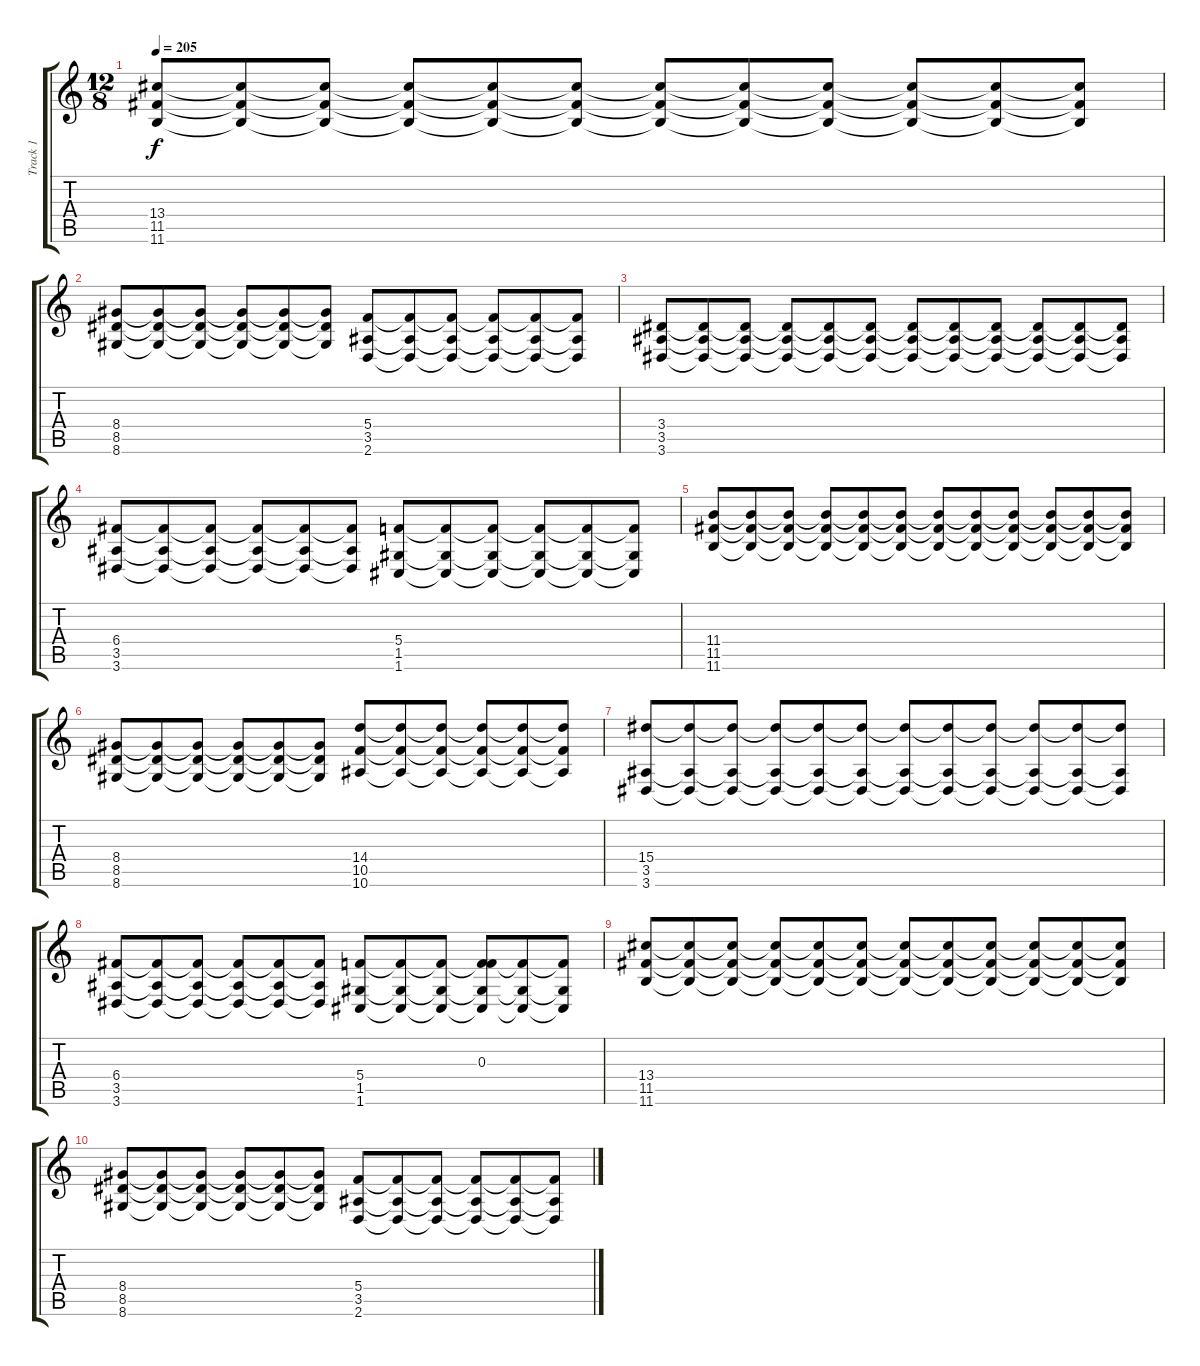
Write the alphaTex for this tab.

\track ("Track 1" "Track 1") {instrument overdrivenguitar}
\staff {score tabs}
\tuning (D4 A3 F3 C3 G2 C2) {hide}
\ts (12 8)
\tempo 205
\clef g2
\ks c
(13.4 11.5 11.6).8{dy f} (13.4{t} 11.5{t} 11.6{t}).8 (13.4{t} 11.5{t} 11.6{t}).8 (13.4{t} 11.5{t} 11.6{t}).8 (13.4{t} 11.5{t} 11.6{t}).8 (13.4{t} 11.5{t} 11.6{t}).8 (13.4{t} 11.5{t} 11.6{t}).8 (13.4{t} 11.5{t} 11.6{t}).8 (13.4{t} 11.5{t} 11.6{t}).8 (13.4{t} 11.5{t} 11.6{t}).8 (13.4{t} 11.5{t} 11.6{t}).8 (13.4{t} 11.5{t} 11.6{t}).8 |
(8.4 8.5 8.6).8 (8.4{t} 8.5{t} 8.6{t}).8 (8.4{t} 8.5{t} 8.6{t}).8 (8.4{t} 8.5{t} 8.6{t}).8 (8.4{t} 8.5{t} 8.6{t}).8 (8.4{t} 8.5{t} 8.6{t}).8 (5.4 3.5 2.6).8 (5.4{t} 3.5{t} 2.6{t}).8 (5.4{t} 3.5{t} 2.6{t}).8 (5.4{t} 3.5{t} 2.6{t}).8 (5.4{t} 3.5{t} 2.6{t}).8 (5.4{t} 3.5{t} 2.6{t}).8 |
(3.4 3.5 3.6).8 (3.4{t} 3.5{t} 3.6{t}).8 (3.4{t} 3.5{t} 3.6{t}).8 (3.4{t} 3.5{t} 3.6{t}).8 (3.4{t} 3.5{t} 3.6{t}).8 (3.4{t} 3.5{t} 3.6{t}).8 (3.4{t} 3.5{t} 3.6{t}).8 (3.4{t} 3.5{t} 3.6{t}).8 (3.4{t} 3.5{t} 3.6{t}).8 (3.4{t} 3.5{t} 3.6{t}).8 (3.4{t} 3.5{t} 3.6{t}).8 (3.4{t} 3.5{t} 3.6{t}).8 |
(6.4 3.5 3.6).8 (6.4{t} 3.5{t} 3.6{t}).8 (6.4{t} 3.5{t} 3.6{t}).8 (6.4{t} 3.5{t} 3.6{t}).8 (6.4{t} 3.5{t} 3.6{t}).8 (6.4{t} 3.5{t} 3.6{t}).8 (5.4 1.5 1.6).8 (5.4{t} 1.5{t} 1.6{t}).8 (5.4{t} 1.5{t} 1.6{t}).8 (5.4{t} 1.5{t} 1.6{t}).8 (5.4{t} 1.5{t} 1.6{t}).8 (5.4{t} 1.5{t} 1.6{t}).8 |
(11.4 11.5 11.6).8 (11.4{t} 11.5{t} 11.6{t}).8 (11.4{t} 11.5{t} 11.6{t}).8 (11.4{t} 11.5{t} 11.6{t}).8 (11.4{t} 11.5{t} 11.6{t}).8 (11.4{t} 11.5{t} 11.6{t}).8 (11.4{t} 11.5{t} 11.6{t}).8 (11.4{t} 11.5{t} 11.6{t}).8 (11.4{t} 11.5{t} 11.6{t}).8 (11.4{t} 11.5{t} 11.6{t}).8 (11.4{t} 11.5{t} 11.6{t}).8 (11.4{t} 11.5{t} 11.6{t}).8 |
(8.4 8.5 8.6).8 (8.4{t} 8.5{t} 8.6{t}).8 (8.4{t} 8.5{t} 8.6{t}).8 (8.4{t} 8.5{t} 8.6{t}).8 (8.4{t} 8.5{t} 8.6{t}).8 (8.4{t} 8.5{t} 8.6{t}).8 (14.4 10.5 10.6).8 (14.4{t} 10.5{t} 10.6{t}).8 (14.4{t} 10.5{t} 10.6{t}).8 (14.4{t} 10.5{t} 10.6{t}).8 (14.4{t} 10.5{t} 10.6{t}).8 (14.4{t} 10.5{t} 10.6{t}).8 |
(15.4 3.5 3.6).8 (15.4{t} 3.5{t} 3.6{t}).8 (15.4{t} 3.5{t} 3.6{t}).8 (15.4{t} 3.5{t} 3.6{t}).8 (15.4{t} 3.5{t} 3.6{t}).8 (15.4{t} 3.5{t} 3.6{t}).8 (15.4{t} 3.5{t} 3.6{t}).8 (15.4{t} 3.5{t} 3.6{t}).8 (15.4{t} 3.5{t} 3.6{t}).8 (15.4{t} 3.5{t} 3.6{t}).8 (15.4{t} 3.5{t} 3.6{t}).8 (15.4{t} 3.5{t} 3.6{t}).8 |
(6.4 3.5 3.6).8 (6.4{t} 3.5{t} 3.6{t}).8 (6.4{t} 3.5{t} 3.6{t}).8 (6.4{t} 3.5{t} 3.6{t}).8 (6.4{t} 3.5{t} 3.6{t}).8 (6.4{t} 3.5{t} 3.6{t}).8 (5.4 1.5 1.6).8 (5.4{t} 1.5{t} 1.6{t}).8 (5.4{t} 1.5{t} 1.6{t}).8 (0.3 5.4{t} 1.5{t} 1.6{t}).8 (5.4{t} 1.5{t} 1.6{t}).8 (5.4{t} 1.5{t} 1.6{t}).8 |
(13.4 11.5 11.6).8 (13.4{t} 11.5{t} 11.6{t}).8 (13.4{t} 11.5{t} 11.6{t}).8 (13.4{t} 11.5{t} 11.6{t}).8 (13.4{t} 11.5{t} 11.6{t}).8 (13.4{t} 11.5{t} 11.6{t}).8 (13.4{t} 11.5{t} 11.6{t}).8 (13.4{t} 11.5{t} 11.6{t}).8 (13.4{t} 11.5{t} 11.6{t}).8 (13.4{t} 11.5{t} 11.6{t}).8 (13.4{t} 11.5{t} 11.6{t}).8 (13.4{t} 11.5{t} 11.6{t}).8 |
(8.4 8.5 8.6).8 (8.4{t} 8.5{t} 8.6{t}).8 (8.4{t} 8.5{t} 8.6{t}).8 (8.4{t} 8.5{t} 8.6{t}).8 (8.4{t} 8.5{t} 8.6{t}).8 (8.4{t} 8.5{t} 8.6{t}).8 (5.4 3.5 2.6).8 (5.4{t} 3.5{t} 2.6{t}).8 (5.4{t} 3.5{t} 2.6{t}).8 (5.4{t} 3.5{t} 2.6{t}).8 (5.4{t} 3.5{t} 2.6{t}).8 (5.4{t} 3.5{t} 2.6{t}).8
